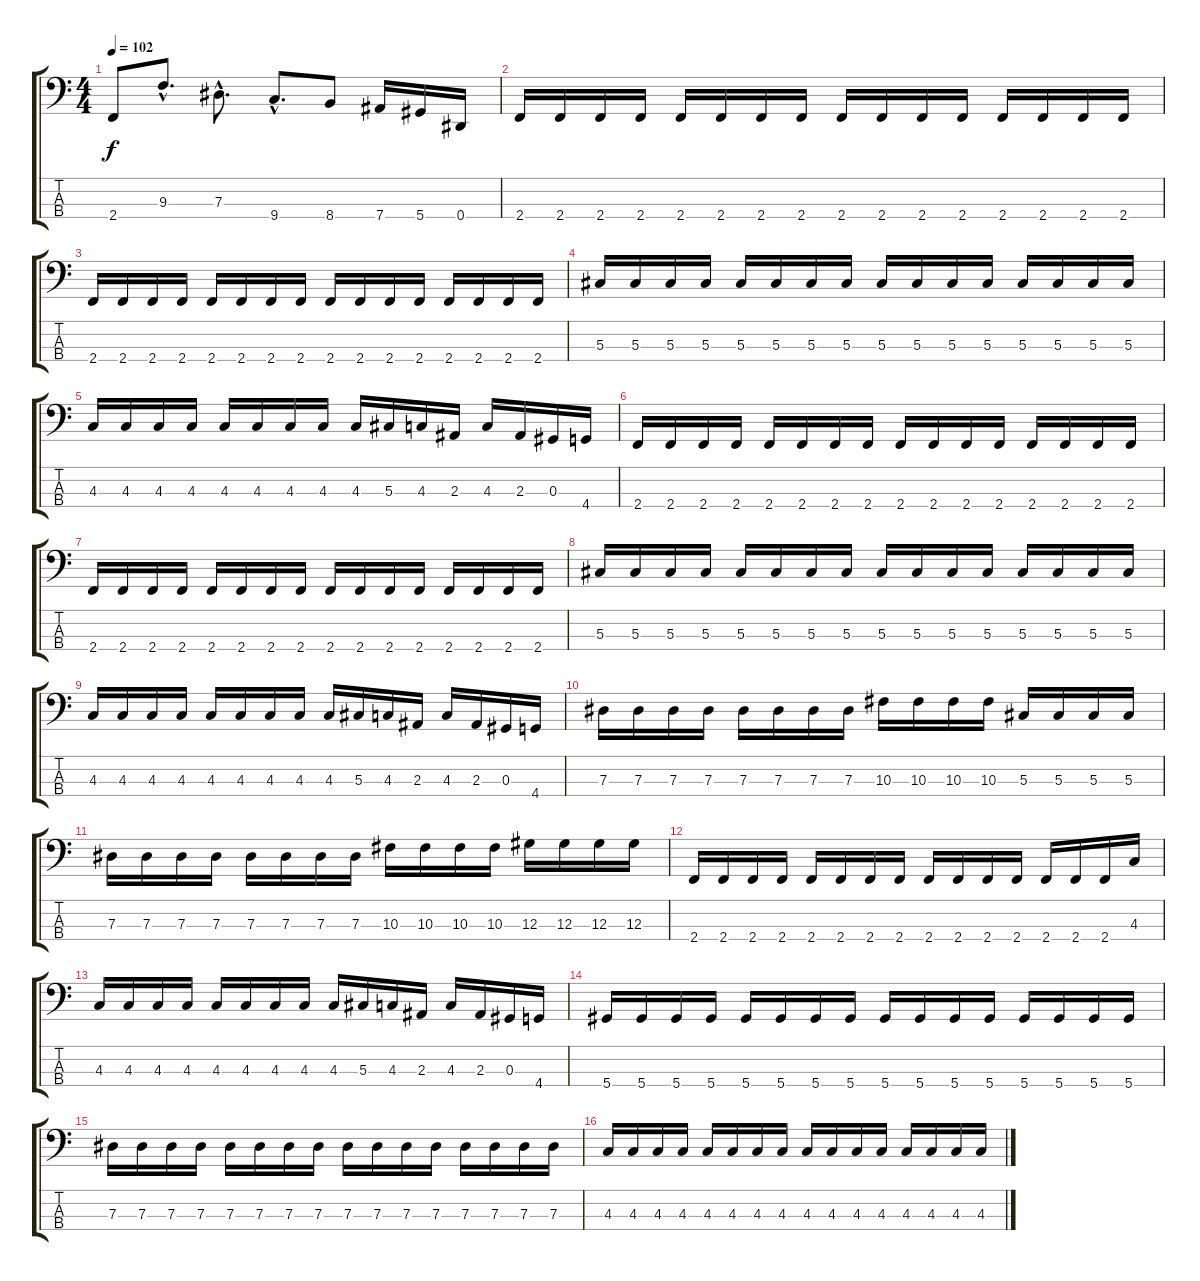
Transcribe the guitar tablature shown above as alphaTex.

\track "" {instrument electricbasspick}
\staff {score tabs}
\tuning (Gb2 Db2 Ab1 Eb1) {hide}
\ts (4 4)
\tempo 102
\clef f4
\ks c
2.4{t}.8{dy f} 9.3{hac}.8{d} 7.3{hac}.8{d} 9.4{hac}.8{d} 8.4.8 7.4.16 5.4.16 0.4.16 |
2.4.16 2.4.16 2.4.16 2.4.16 2.4.16 2.4.16 2.4.16 2.4.16 2.4.16 2.4.16 2.4.16 2.4.16 2.4.16 2.4.16 2.4.16 2.4.16 |
2.4.16 2.4.16 2.4.16 2.4.16 2.4.16 2.4.16 2.4.16 2.4.16 2.4.16 2.4.16 2.4.16 2.4.16 2.4.16 2.4.16 2.4.16 2.4.16 |
5.3.16 5.3.16 5.3.16 5.3.16 5.3.16 5.3.16 5.3.16 5.3.16 5.3.16 5.3.16 5.3.16 5.3.16 5.3.16 5.3.16 5.3.16 5.3.16 |
4.3.16 4.3.16 4.3.16 4.3.16 4.3.16 4.3.16 4.3.16 4.3.16 4.3.16 5.3.16 4.3.16 2.3.16 4.3.16 2.3.16 0.3.16 4.4.16 |
2.4.16 2.4.16 2.4.16 2.4.16 2.4.16 2.4.16 2.4.16 2.4.16 2.4.16 2.4.16 2.4.16 2.4.16 2.4.16 2.4.16 2.4.16 2.4.16 |
2.4.16 2.4.16 2.4.16 2.4.16 2.4.16 2.4.16 2.4.16 2.4.16 2.4.16 2.4.16 2.4.16 2.4.16 2.4.16 2.4.16 2.4.16 2.4.16 |
5.3.16 5.3.16 5.3.16 5.3.16 5.3.16 5.3.16 5.3.16 5.3.16 5.3.16 5.3.16 5.3.16 5.3.16 5.3.16 5.3.16 5.3.16 5.3.16 |
4.3.16 4.3.16 4.3.16 4.3.16 4.3.16 4.3.16 4.3.16 4.3.16 4.3.16 5.3.16 4.3.16 2.3.16 4.3.16 2.3.16 0.3.16 4.4.16 |
7.3.16 7.3.16 7.3.16 7.3.16 7.3.16 7.3.16 7.3.16 7.3.16 10.3.16 10.3.16 10.3.16 10.3.16 5.3.16 5.3.16 5.3.16 5.3.16 |
7.3.16 7.3.16 7.3.16 7.3.16 7.3.16 7.3.16 7.3.16 7.3.16 10.3.16 10.3.16 10.3.16 10.3.16 12.3.16 12.3.16 12.3.16 12.3.16 |
2.4.16 2.4.16 2.4.16 2.4.16 2.4.16 2.4.16 2.4.16 2.4.16 2.4.16 2.4.16 2.4.16 2.4.16 2.4.16 2.4.16 2.4.16 4.3.16 |
4.3.16 4.3.16 4.3.16 4.3.16 4.3.16 4.3.16 4.3.16 4.3.16 4.3.16 5.3.16 4.3.16 2.3.16 4.3.16 2.3.16 0.3.16 4.4.16 |
5.4.16 5.4.16 5.4.16 5.4.16 5.4.16 5.4.16 5.4.16 5.4.16 5.4.16 5.4.16 5.4.16 5.4.16 5.4.16 5.4.16 5.4.16 5.4.16 |
7.3.16 7.3.16 7.3.16 7.3.16 7.3.16 7.3.16 7.3.16 7.3.16 7.3.16 7.3.16 7.3.16 7.3.16 7.3.16 7.3.16 7.3.16 7.3.16 |
4.3.16 4.3.16 4.3.16 4.3.16 4.3.16 4.3.16 4.3.16 4.3.16 4.3.16 4.3.16 4.3.16 4.3.16 4.3.16 4.3.16 4.3.16 4.3.16
